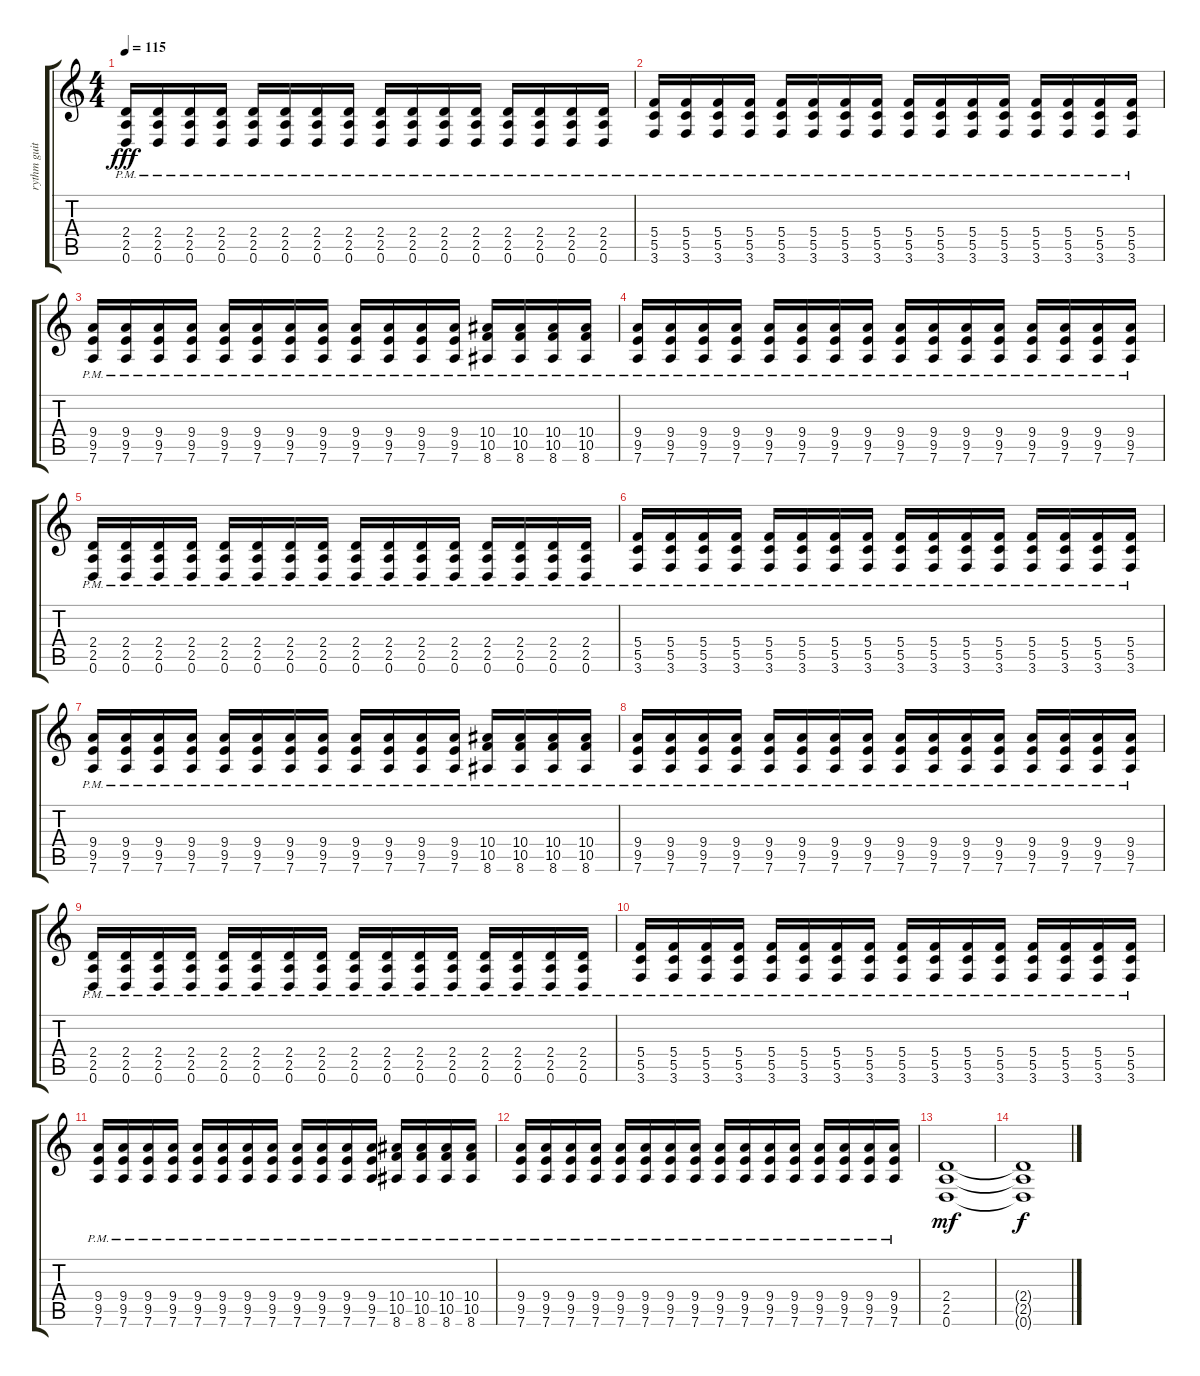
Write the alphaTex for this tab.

\track ("rythm guitar" "rythm guit") {instrument distortionguitar}
\staff {score tabs}
\tuning (D4 A3 F3 C3 G2 D2) {hide}
\ts (4 4)
\tempo 115
\clef g2
\ks c
(2.4{pm} 2.5{pm} 0.6{pm}).16{dy fff} (2.4{pm} 2.5{pm} 0.6{pm}).16 (2.4{pm} 2.5{pm} 0.6{pm}).16 (2.4{pm} 2.5{pm} 0.6{pm}).16 (2.4{pm} 2.5{pm} 0.6{pm}).16 (2.4{pm} 2.5{pm} 0.6{pm}).16 (2.4{pm} 2.5{pm} 0.6{pm}).16 (2.4{pm} 2.5{pm} 0.6{pm}).16 (2.4{pm} 2.5{pm} 0.6{pm}).16 (2.4{pm} 2.5{pm} 0.6{pm}).16 (2.4{pm} 2.5{pm} 0.6{pm}).16 (2.4{pm} 2.5{pm} 0.6{pm}).16 (2.4{pm} 2.5{pm} 0.6{pm}).16 (2.4{pm} 2.5{pm} 0.6{pm}).16 (2.4{pm} 2.5{pm} 0.6{pm}).16 (2.4{pm} 2.5{pm} 0.6{pm}).16 |
(5.4{pm} 5.5{pm} 3.6{pm}).16 (5.4{pm} 5.5{pm} 3.6{pm}).16 (5.4{pm} 5.5{pm} 3.6{pm}).16 (5.4{pm} 5.5{pm} 3.6{pm}).16 (5.4{pm} 5.5{pm} 3.6{pm}).16 (5.4{pm} 5.5{pm} 3.6{pm}).16 (5.4{pm} 5.5{pm} 3.6{pm}).16 (5.4{pm} 5.5{pm} 3.6{pm}).16 (5.4{pm} 5.5{pm} 3.6{pm}).16 (5.4{pm} 5.5{pm} 3.6{pm}).16 (5.4{pm} 5.5{pm} 3.6{pm}).16 (5.4{pm} 5.5{pm} 3.6{pm}).16 (5.4{pm} 5.5{pm} 3.6{pm}).16 (5.4{pm} 5.5{pm} 3.6{pm}).16 (5.4{pm} 5.5{pm} 3.6{pm}).16 (5.4{pm} 5.5{pm} 3.6{pm}).16 |
(9.4{pm} 9.5{pm} 7.6{pm}).16 (9.4{pm} 9.5{pm} 7.6{pm}).16 (9.4{pm} 9.5{pm} 7.6{pm}).16 (9.4{pm} 9.5{pm} 7.6{pm}).16 (9.4{pm} 9.5{pm} 7.6{pm}).16 (9.4{pm} 9.5{pm} 7.6{pm}).16 (9.4{pm} 9.5{pm} 7.6{pm}).16 (9.4{pm} 9.5{pm} 7.6{pm}).16 (9.4{pm} 9.5{pm} 7.6{pm}).16 (9.4{pm} 9.5{pm} 7.6{pm}).16 (9.4{pm} 9.5{pm} 7.6{pm}).16 (9.4{pm} 9.5{pm} 7.6{pm}).16 (10.4{pm} 10.5{pm} 8.6{pm}).16 (10.4{pm} 10.5{pm} 8.6{pm}).16 (10.4{pm} 10.5{pm} 8.6{pm}).16 (10.4{pm} 10.5{pm} 8.6{pm}).16 |
(9.4{pm} 9.5{pm} 7.6{pm}).16 (9.4{pm} 9.5{pm} 7.6{pm}).16 (9.4{pm} 9.5{pm} 7.6{pm}).16 (9.4{pm} 9.5{pm} 7.6{pm}).16 (9.4{pm} 9.5{pm} 7.6{pm}).16 (9.4{pm} 9.5{pm} 7.6{pm}).16 (9.4{pm} 9.5{pm} 7.6{pm}).16 (9.4{pm} 9.5{pm} 7.6{pm}).16 (9.4{pm} 9.5{pm} 7.6{pm}).16 (9.4{pm} 9.5{pm} 7.6{pm}).16 (9.4{pm} 9.5{pm} 7.6{pm}).16 (9.4{pm} 9.5{pm} 7.6{pm}).16 (9.4{pm} 9.5{pm} 7.6{pm}).16 (9.4{pm} 9.5{pm} 7.6{pm}).16 (9.4{pm} 9.5{pm} 7.6{pm}).16 (9.4{pm} 9.5{pm} 7.6{pm}).16 |
(2.4{pm} 2.5{pm} 0.6{pm}).16 (2.4{pm} 2.5{pm} 0.6{pm}).16 (2.4{pm} 2.5{pm} 0.6{pm}).16 (2.4{pm} 2.5{pm} 0.6{pm}).16 (2.4{pm} 2.5{pm} 0.6{pm}).16 (2.4{pm} 2.5{pm} 0.6{pm}).16 (2.4{pm} 2.5{pm} 0.6{pm}).16 (2.4{pm} 2.5{pm} 0.6{pm}).16 (2.4{pm} 2.5{pm} 0.6{pm}).16 (2.4{pm} 2.5{pm} 0.6{pm}).16 (2.4{pm} 2.5{pm} 0.6{pm}).16 (2.4{pm} 2.5{pm} 0.6{pm}).16 (2.4{pm} 2.5{pm} 0.6{pm}).16 (2.4{pm} 2.5{pm} 0.6{pm}).16 (2.4{pm} 2.5{pm} 0.6{pm}).16 (2.4{pm} 2.5{pm} 0.6{pm}).16 |
(5.4{pm} 5.5{pm} 3.6{pm}).16 (5.4{pm} 5.5{pm} 3.6{pm}).16 (5.4{pm} 5.5{pm} 3.6{pm}).16 (5.4{pm} 5.5{pm} 3.6{pm}).16 (5.4{pm} 5.5{pm} 3.6{pm}).16 (5.4{pm} 5.5{pm} 3.6{pm}).16 (5.4{pm} 5.5{pm} 3.6{pm}).16 (5.4{pm} 5.5{pm} 3.6{pm}).16 (5.4{pm} 5.5{pm} 3.6{pm}).16 (5.4{pm} 5.5{pm} 3.6{pm}).16 (5.4{pm} 5.5{pm} 3.6{pm}).16 (5.4{pm} 5.5{pm} 3.6{pm}).16 (5.4{pm} 5.5{pm} 3.6{pm}).16 (5.4{pm} 5.5{pm} 3.6{pm}).16 (5.4{pm} 5.5{pm} 3.6{pm}).16 (5.4{pm} 5.5{pm} 3.6{pm}).16 |
(9.4{pm} 9.5{pm} 7.6{pm}).16 (9.4{pm} 9.5{pm} 7.6{pm}).16 (9.4{pm} 9.5{pm} 7.6{pm}).16 (9.4{pm} 9.5{pm} 7.6{pm}).16 (9.4{pm} 9.5{pm} 7.6{pm}).16 (9.4{pm} 9.5{pm} 7.6{pm}).16 (9.4{pm} 9.5{pm} 7.6{pm}).16 (9.4{pm} 9.5{pm} 7.6{pm}).16 (9.4{pm} 9.5{pm} 7.6{pm}).16 (9.4{pm} 9.5{pm} 7.6{pm}).16 (9.4{pm} 9.5{pm} 7.6{pm}).16 (9.4{pm} 9.5{pm} 7.6{pm}).16 (10.4{pm} 10.5{pm} 8.6{pm}).16 (10.4{pm} 10.5{pm} 8.6{pm}).16 (10.4{pm} 10.5{pm} 8.6{pm}).16 (10.4{pm} 10.5{pm} 8.6{pm}).16 |
(9.4{pm} 9.5{pm} 7.6{pm}).16 (9.4{pm} 9.5{pm} 7.6{pm}).16 (9.4{pm} 9.5{pm} 7.6{pm}).16 (9.4{pm} 9.5{pm} 7.6{pm}).16 (9.4{pm} 9.5{pm} 7.6{pm}).16 (9.4{pm} 9.5{pm} 7.6{pm}).16 (9.4{pm} 9.5{pm} 7.6{pm}).16 (9.4{pm} 9.5{pm} 7.6{pm}).16 (9.4{pm} 9.5{pm} 7.6{pm}).16 (9.4{pm} 9.5{pm} 7.6{pm}).16 (9.4{pm} 9.5{pm} 7.6{pm}).16 (9.4{pm} 9.5{pm} 7.6{pm}).16 (9.4{pm} 9.5{pm} 7.6{pm}).16 (9.4{pm} 9.5{pm} 7.6{pm}).16 (9.4{pm} 9.5{pm} 7.6{pm}).16 (9.4{pm} 9.5{pm} 7.6{pm}).16 |
(2.4{pm} 2.5{pm} 0.6{pm}).16 (2.4{pm} 2.5{pm} 0.6{pm}).16 (2.4{pm} 2.5{pm} 0.6{pm}).16 (2.4{pm} 2.5{pm} 0.6{pm}).16 (2.4{pm} 2.5{pm} 0.6{pm}).16 (2.4{pm} 2.5{pm} 0.6{pm}).16 (2.4{pm} 2.5{pm} 0.6{pm}).16 (2.4{pm} 2.5{pm} 0.6{pm}).16 (2.4{pm} 2.5{pm} 0.6{pm}).16 (2.4{pm} 2.5{pm} 0.6{pm}).16 (2.4{pm} 2.5{pm} 0.6{pm}).16 (2.4{pm} 2.5{pm} 0.6{pm}).16 (2.4{pm} 2.5{pm} 0.6{pm}).16 (2.4{pm} 2.5{pm} 0.6{pm}).16 (2.4{pm} 2.5{pm} 0.6{pm}).16 (2.4{pm} 2.5{pm} 0.6{pm}).16 |
(5.4{pm} 5.5{pm} 3.6{pm}).16 (5.4{pm} 5.5{pm} 3.6{pm}).16 (5.4{pm} 5.5{pm} 3.6{pm}).16 (5.4{pm} 5.5{pm} 3.6{pm}).16 (5.4{pm} 5.5{pm} 3.6{pm}).16 (5.4{pm} 5.5{pm} 3.6{pm}).16 (5.4{pm} 5.5{pm} 3.6{pm}).16 (5.4{pm} 5.5{pm} 3.6{pm}).16 (5.4{pm} 5.5{pm} 3.6{pm}).16 (5.4{pm} 5.5{pm} 3.6{pm}).16 (5.4{pm} 5.5{pm} 3.6{pm}).16 (5.4{pm} 5.5{pm} 3.6{pm}).16 (5.4{pm} 5.5{pm} 3.6{pm}).16 (5.4{pm} 5.5{pm} 3.6{pm}).16 (5.4{pm} 5.5{pm} 3.6{pm}).16 (5.4{pm} 5.5{pm} 3.6{pm}).16 |
(9.4{pm} 9.5{pm} 7.6{pm}).16 (9.4{pm} 9.5{pm} 7.6{pm}).16 (9.4{pm} 9.5{pm} 7.6{pm}).16 (9.4{pm} 9.5{pm} 7.6{pm}).16 (9.4{pm} 9.5{pm} 7.6{pm}).16 (9.4{pm} 9.5{pm} 7.6{pm}).16 (9.4{pm} 9.5{pm} 7.6{pm}).16 (9.4{pm} 9.5{pm} 7.6{pm}).16 (9.4{pm} 9.5{pm} 7.6{pm}).16 (9.4{pm} 9.5{pm} 7.6{pm}).16 (9.4{pm} 9.5{pm} 7.6{pm}).16 (9.4{pm} 9.5{pm} 7.6{pm}).16 (10.4{pm} 10.5{pm} 8.6{pm}).16 (10.4{pm} 10.5{pm} 8.6{pm}).16 (10.4{pm} 10.5{pm} 8.6{pm}).16 (10.4{pm} 10.5{pm} 8.6{pm}).16 |
(9.4{pm} 9.5{pm} 7.6{pm}).16 (9.4{pm} 9.5{pm} 7.6{pm}).16 (9.4{pm} 9.5{pm} 7.6{pm}).16 (9.4{pm} 9.5{pm} 7.6{pm}).16 (9.4{pm} 9.5{pm} 7.6{pm}).16 (9.4{pm} 9.5{pm} 7.6{pm}).16 (9.4{pm} 9.5{pm} 7.6{pm}).16 (9.4{pm} 9.5{pm} 7.6{pm}).16 (9.4{pm} 9.5{pm} 7.6{pm}).16 (9.4{pm} 9.5{pm} 7.6{pm}).16 (9.4{pm} 9.5{pm} 7.6{pm}).16 (9.4{pm} 9.5{pm} 7.6{pm}).16 (9.4{pm} 9.5{pm} 7.6{pm}).16 (9.4{pm} 9.5{pm} 7.6{pm}).16 (9.4{pm} 9.5{pm} 7.6{pm}).16 (9.4{pm} 9.5{pm} 7.6{pm}).16 |
(2.4 2.5 0.6).1{dy mf} |
(2.4{t} 2.5{t} 0.6{t}).1{dy f}
